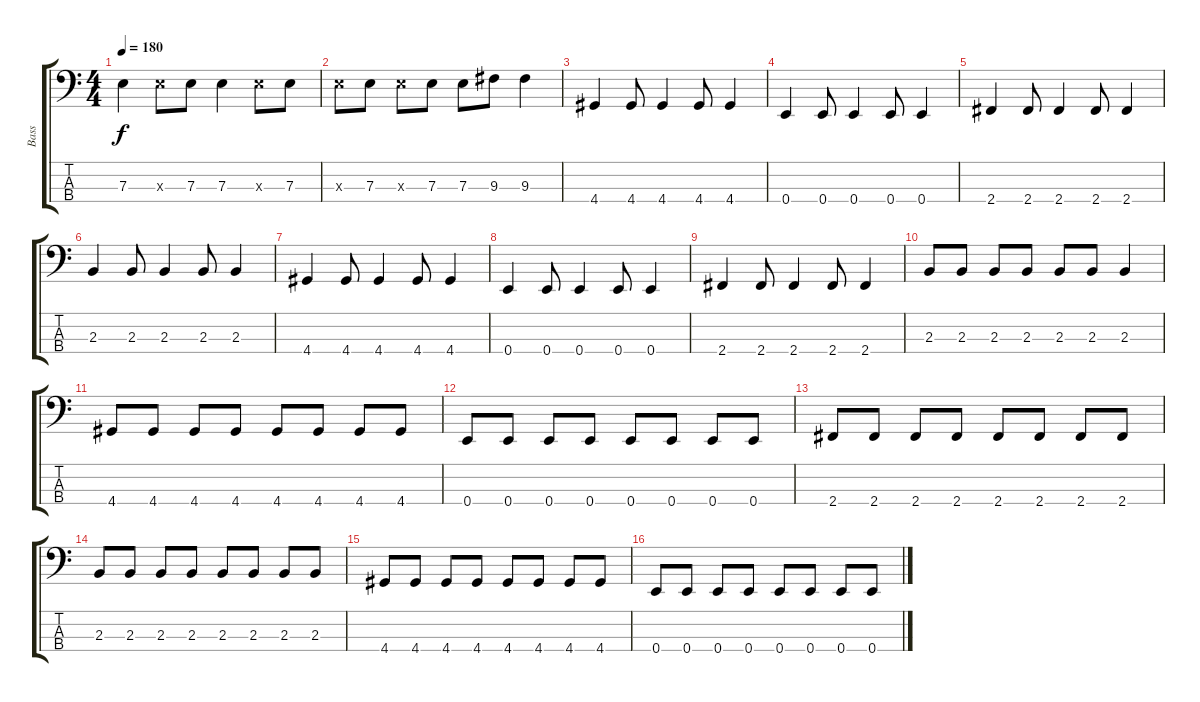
\track ("Bass" "Bass") {instrument electricbasspick}
\staff {score tabs}
\tuning (G2 D2 A1 E1) {hide}
\ts (4 4)
\tempo 180
\clef f4
\ks c
7.3.4{dy f} 7.3{x}.8 7.3.8 7.3.4 7.3{x}.8 7.3.8 |
7.3{x}.8 7.3.8 7.3{x}.8 7.3.8 7.3.8 9.3.8 9.3.4 |
4.4.4 4.4.8 4.4.4 4.4.8 4.4.4 |
0.4.4 0.4.8 0.4.4 0.4.8 0.4.4 |
2.4.4 2.4.8 2.4.4 2.4.8 2.4.4 |
2.3.4 2.3.8 2.3.4 2.3.8 2.3.4 |
4.4.4 4.4.8 4.4.4 4.4.8 4.4.4 |
0.4.4 0.4.8 0.4.4 0.4.8 0.4.4 |
2.4.4 2.4.8 2.4.4 2.4.8 2.4.4 |
2.3.8 2.3.8 2.3.8 2.3.8 2.3.8 2.3.8 2.3.4 |
4.4.8 4.4.8 4.4.8 4.4.8 4.4.8 4.4.8 4.4.8 4.4.8 |
0.4.8 0.4.8 0.4.8 0.4.8 0.4.8 0.4.8 0.4.8 0.4.8 |
2.4.8 2.4.8 2.4.8 2.4.8 2.4.8 2.4.8 2.4.8 2.4.8 |
2.3.8 2.3.8 2.3.8 2.3.8 2.3.8 2.3.8 2.3.8 2.3.8 |
4.4.8 4.4.8 4.4.8 4.4.8 4.4.8 4.4.8 4.4.8 4.4.8 |
0.4.8 0.4.8 0.4.8 0.4.8 0.4.8 0.4.8 0.4.8 0.4.8
